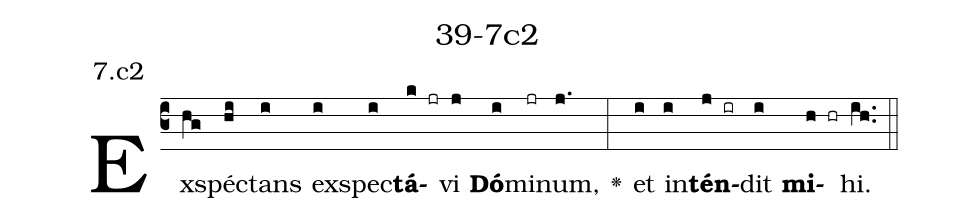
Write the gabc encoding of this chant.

name: 39-7c2;
annotation: 7.c2;
%%
(c3)Ex(hg)spéc(hi)tans(i) ex(i)spec(i)<b>tá</b>(k jr)vi(j) <b>Dó</b>(i)mi(jr)num,(j.) <v>\greheightstar</v>(:) et(i) in(i)<b>tén</b>(j ir)dit(i) <b>mi</b>(h hr)hi.(ih..) (::)


%E(i) u(i) o(j) u(i) a(h) e.(ih..) (::)
